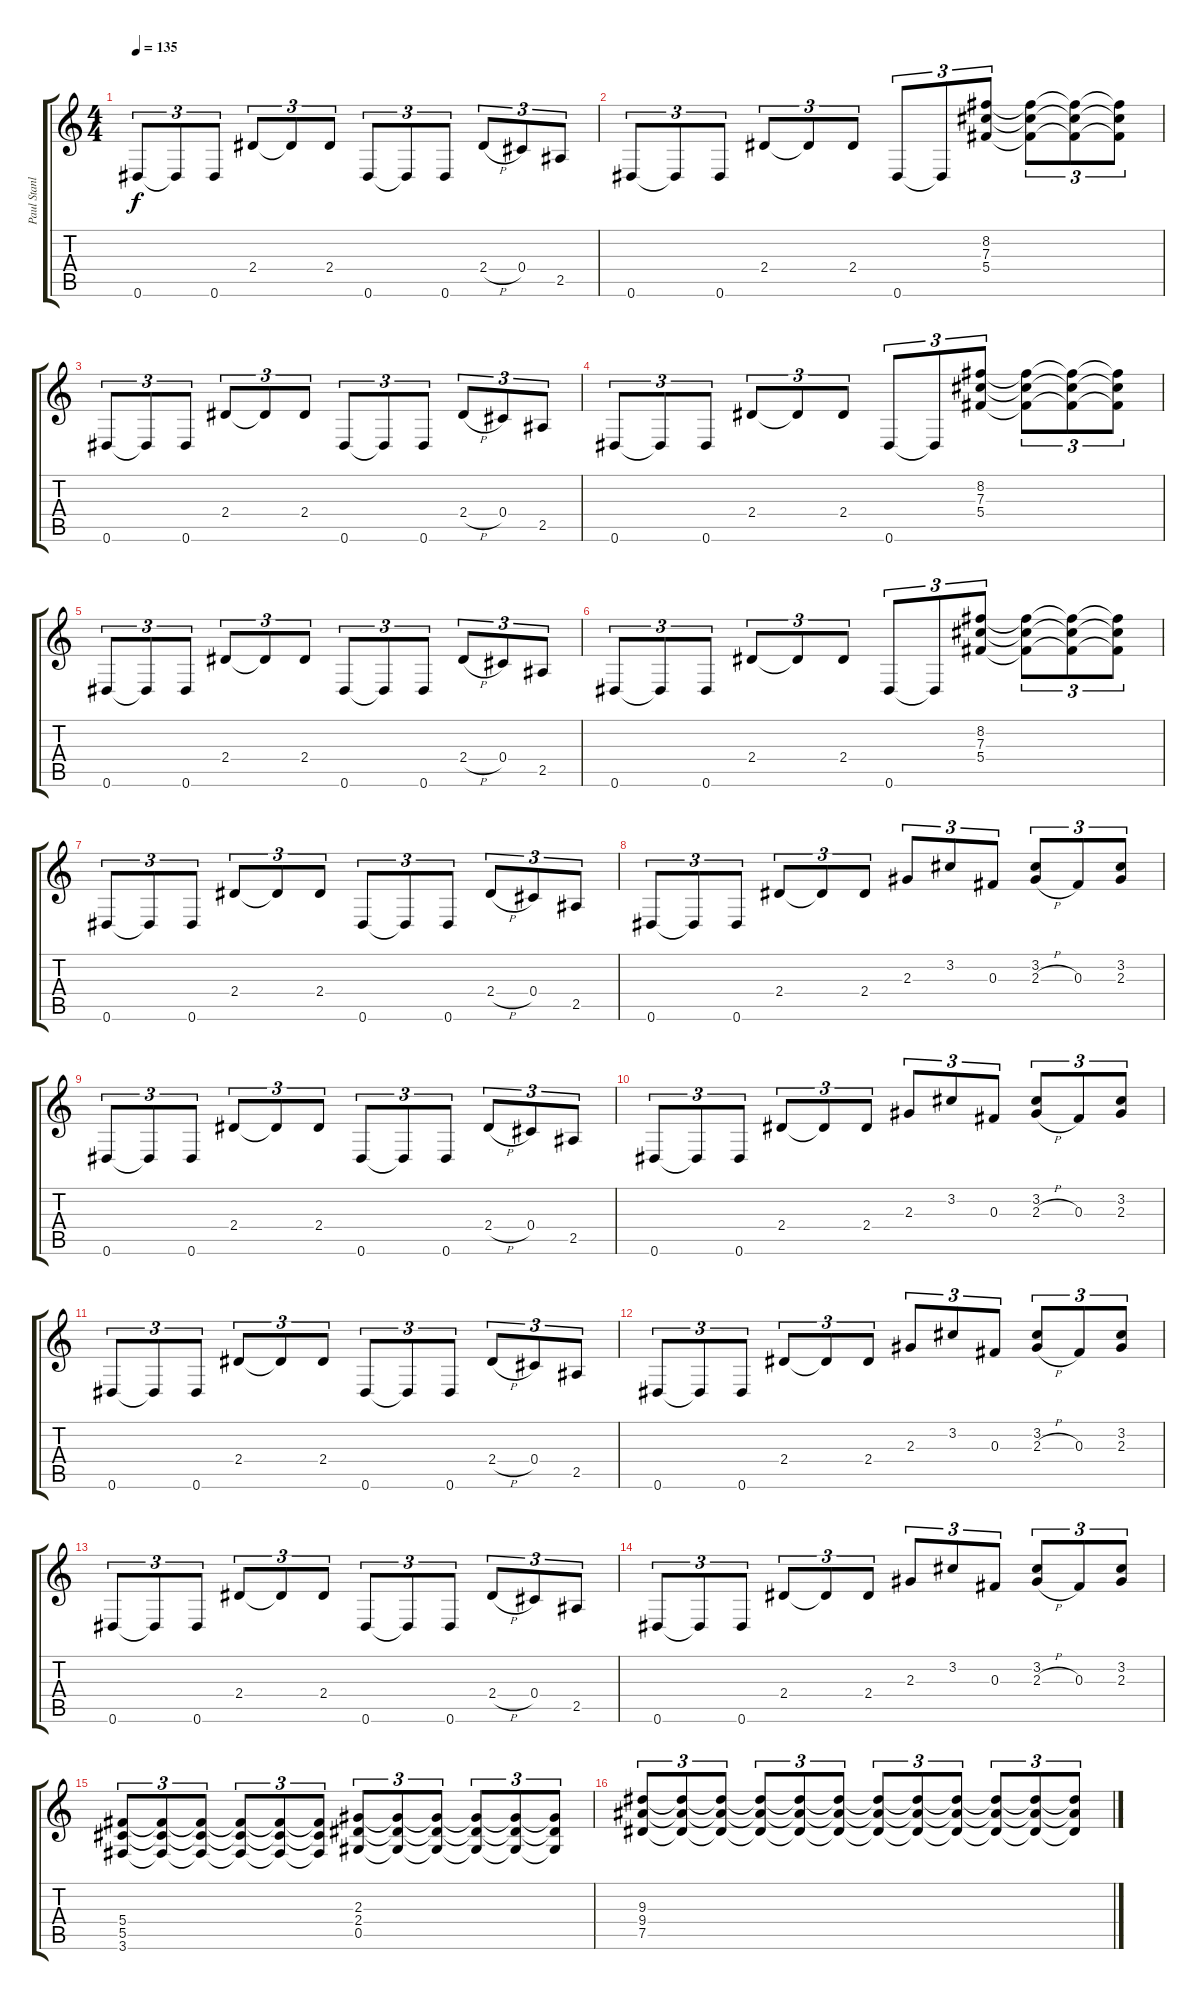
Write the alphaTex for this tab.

\track ("Paul Stanley" "Paul Stanl") {instrument distortionguitar}
\staff {score tabs}
\tuning (Eb4 Bb3 Gb3 Db3 Ab2 Eb2) {hide}
\ts (4 4)
\tempo 135
\clef g2
\ks c
0.6.8{tu (3 2) dy f} 0.6{t}.8{tu (3 2)} 0.6.8{tu (3 2)} 2.4.8{tu (3 2)} 2.4{t}.8{tu (3 2)} 2.4.8{tu (3 2)} 0.6.8{tu (3 2)} 0.6{t}.8{tu (3 2)} 0.6.8{tu (3 2)} 2.4{h}.8{tu (3 2)} 0.4.8{tu (3 2)} 2.5.8{tu (3 2)} |
0.6.8{tu (3 2)} 0.6{t}.8{tu (3 2)} 0.6.8{tu (3 2)} 2.4.8{tu (3 2)} 2.4{t}.8{tu (3 2)} 2.4.8{tu (3 2)} 0.6.8{tu (3 2)} 0.6{t}.8{tu (3 2)} (8.2 7.3 5.4).8{tu (3 2)} (8.2{t} 7.3{t} 5.4{t}).8{tu (3 2)} (8.2{t} 7.3{t} 5.4{t}).8{tu (3 2)} (8.2{t} 7.3{t} 5.4{t}).8{tu (3 2)} |
0.6.8{tu (3 2)} 0.6{t}.8{tu (3 2)} 0.6.8{tu (3 2)} 2.4.8{tu (3 2)} 2.4{t}.8{tu (3 2)} 2.4.8{tu (3 2)} 0.6.8{tu (3 2)} 0.6{t}.8{tu (3 2)} 0.6.8{tu (3 2)} 2.4{h}.8{tu (3 2)} 0.4.8{tu (3 2)} 2.5.8{tu (3 2)} |
0.6.8{tu (3 2)} 0.6{t}.8{tu (3 2)} 0.6.8{tu (3 2)} 2.4.8{tu (3 2)} 2.4{t}.8{tu (3 2)} 2.4.8{tu (3 2)} 0.6.8{tu (3 2)} 0.6{t}.8{tu (3 2)} (8.2 7.3 5.4).8{tu (3 2)} (8.2{t} 7.3{t} 5.4{t}).8{tu (3 2)} (8.2{t} 7.3{t} 5.4{t}).8{tu (3 2)} (8.2{t} 7.3{t} 5.4{t}).8{tu (3 2)} |
0.6.8{tu (3 2)} 0.6{t}.8{tu (3 2)} 0.6.8{tu (3 2)} 2.4.8{tu (3 2)} 2.4{t}.8{tu (3 2)} 2.4.8{tu (3 2)} 0.6.8{tu (3 2)} 0.6{t}.8{tu (3 2)} 0.6.8{tu (3 2)} 2.4{h}.8{tu (3 2)} 0.4.8{tu (3 2)} 2.5.8{tu (3 2)} |
0.6.8{tu (3 2)} 0.6{t}.8{tu (3 2)} 0.6.8{tu (3 2)} 2.4.8{tu (3 2)} 2.4{t}.8{tu (3 2)} 2.4.8{tu (3 2)} 0.6.8{tu (3 2)} 0.6{t}.8{tu (3 2)} (8.2 7.3 5.4).8{tu (3 2)} (8.2{t} 7.3{t} 5.4{t}).8{tu (3 2)} (8.2{t} 7.3{t} 5.4{t}).8{tu (3 2)} (8.2{t} 7.3{t} 5.4{t}).8{tu (3 2)} |
0.6.8{tu (3 2)} 0.6{t}.8{tu (3 2)} 0.6.8{tu (3 2)} 2.4.8{tu (3 2)} 2.4{t}.8{tu (3 2)} 2.4.8{tu (3 2)} 0.6.8{tu (3 2)} 0.6{t}.8{tu (3 2)} 0.6.8{tu (3 2)} 2.4{h}.8{tu (3 2)} 0.4.8{tu (3 2)} 2.5.8{tu (3 2)} |
0.6.8{tu (3 2)} 0.6{t}.8{tu (3 2)} 0.6.8{tu (3 2)} 2.4.8{tu (3 2)} 2.4{t}.8{tu (3 2)} 2.4.8{tu (3 2)} 2.3.8{tu (3 2)} 3.2.8{tu (3 2)} 0.3.8{tu (3 2)} (3.2 2.3{h}).8{tu (3 2)} 0.3.8{tu (3 2)} (3.2 2.3).8{tu (3 2)} |
0.6.8{tu (3 2)} 0.6{t}.8{tu (3 2)} 0.6.8{tu (3 2)} 2.4.8{tu (3 2)} 2.4{t}.8{tu (3 2)} 2.4.8{tu (3 2)} 0.6.8{tu (3 2)} 0.6{t}.8{tu (3 2)} 0.6.8{tu (3 2)} 2.4{h}.8{tu (3 2)} 0.4.8{tu (3 2)} 2.5.8{tu (3 2)} |
0.6.8{tu (3 2)} 0.6{t}.8{tu (3 2)} 0.6.8{tu (3 2)} 2.4.8{tu (3 2)} 2.4{t}.8{tu (3 2)} 2.4.8{tu (3 2)} 2.3.8{tu (3 2)} 3.2.8{tu (3 2)} 0.3.8{tu (3 2)} (3.2 2.3{h}).8{tu (3 2)} 0.3.8{tu (3 2)} (3.2 2.3).8{tu (3 2)} |
0.6.8{tu (3 2)} 0.6{t}.8{tu (3 2)} 0.6.8{tu (3 2)} 2.4.8{tu (3 2)} 2.4{t}.8{tu (3 2)} 2.4.8{tu (3 2)} 0.6.8{tu (3 2)} 0.6{t}.8{tu (3 2)} 0.6.8{tu (3 2)} 2.4{h}.8{tu (3 2)} 0.4.8{tu (3 2)} 2.5.8{tu (3 2)} |
0.6.8{tu (3 2)} 0.6{t}.8{tu (3 2)} 0.6.8{tu (3 2)} 2.4.8{tu (3 2)} 2.4{t}.8{tu (3 2)} 2.4.8{tu (3 2)} 2.3.8{tu (3 2)} 3.2.8{tu (3 2)} 0.3.8{tu (3 2)} (3.2 2.3{h}).8{tu (3 2)} 0.3.8{tu (3 2)} (3.2 2.3).8{tu (3 2)} |
0.6.8{tu (3 2)} 0.6{t}.8{tu (3 2)} 0.6.8{tu (3 2)} 2.4.8{tu (3 2)} 2.4{t}.8{tu (3 2)} 2.4.8{tu (3 2)} 0.6.8{tu (3 2)} 0.6{t}.8{tu (3 2)} 0.6.8{tu (3 2)} 2.4{h}.8{tu (3 2)} 0.4.8{tu (3 2)} 2.5.8{tu (3 2)} |
0.6.8{tu (3 2)} 0.6{t}.8{tu (3 2)} 0.6.8{tu (3 2)} 2.4.8{tu (3 2)} 2.4{t}.8{tu (3 2)} 2.4.8{tu (3 2)} 2.3.8{tu (3 2)} 3.2.8{tu (3 2)} 0.3.8{tu (3 2)} (3.2 2.3{h}).8{tu (3 2)} 0.3.8{tu (3 2)} (3.2 2.3).8{tu (3 2)} |
(5.4 5.5 3.6).8{tu (3 2)} (5.4{t} 5.5{t} 3.6{t}).8{tu (3 2)} (5.4{t} 5.5{t} 3.6{t}).8{tu (3 2)} (5.4{t} 5.5{t} 3.6{t}).8{tu (3 2)} (5.4{t} 5.5{t} 3.6{t}).8{tu (3 2)} (5.4{t} 5.5{t} 3.6{t}).8{tu (3 2)} (2.3 2.4 0.5).8{tu (3 2)} (2.3{t} 2.4{t} 0.5{t}).8{tu (3 2)} (2.3{t} 2.4{t} 0.5{t}).8{tu (3 2)} (2.3{t} 2.4{t} 0.5{t}).8{tu (3 2)} (2.3{t} 2.4{t} 0.5{t}).8{tu (3 2)} (2.3{t} 2.4{t} 0.5{t}).8{tu (3 2)} |
(9.3 9.4 7.5).8{tu (3 2)} (9.3{t} 9.4{t} 7.5{t}).8{tu (3 2)} (9.3{t} 9.4{t} 7.5{t}).8{tu (3 2)} (9.3{t} 9.4{t} 7.5{t}).8{tu (3 2)} (9.3{t} 9.4{t} 7.5{t}).8{tu (3 2)} (9.3{t} 9.4{t} 7.5{t}).8{tu (3 2)} (9.3{t} 9.4{t} 7.5{t}).8{tu (3 2)} (9.3{t} 9.4{t} 7.5{t}).8{tu (3 2)} (9.3{t} 9.4{t} 7.5{t}).8{tu (3 2)} (9.3{t} 9.4{t} 7.5{t}).8{tu (3 2)} (9.3{t} 9.4{t} 7.5{t}).8{tu (3 2)} (9.3{t} 9.4{t} 7.5{t}).8{tu (3 2)}
